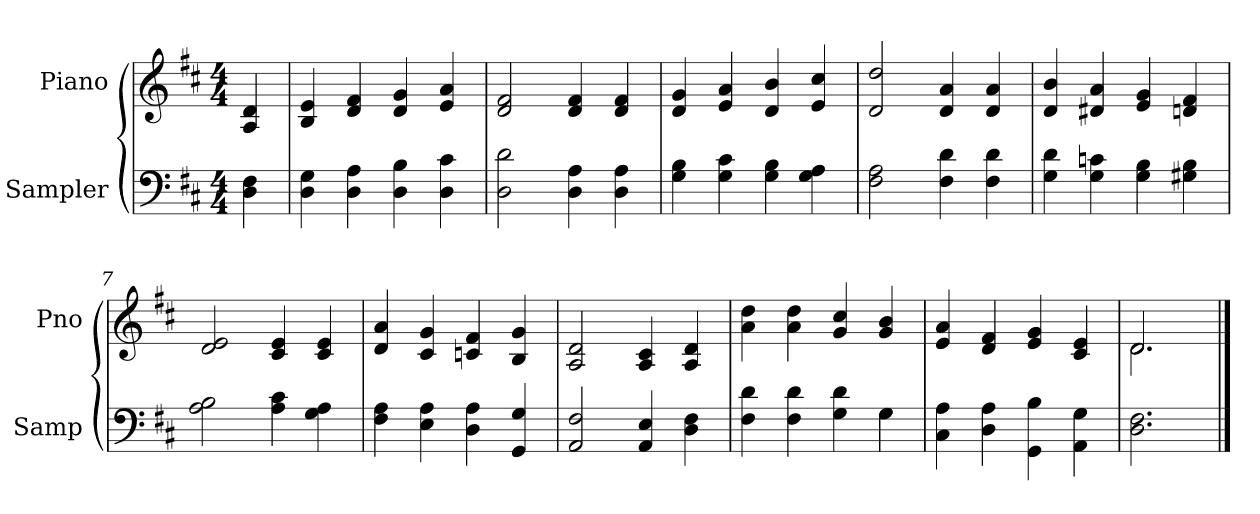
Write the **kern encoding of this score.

**kern	**kern
*part2	*part1
*staff2	*staff1
*I"Sampler	*I"Piano
*I'Samp	*I'Pno
*clefF4	*clefG2
*k[f#c#]	*k[f#c#]
*D:	*D:
*M4/4	*M4/4
=1	=1
4D 4F#	4A 4d
=2	=2
4D 4G	4B 4e
4D 4A	4d 4f#
4D 4B	4d 4g
4D 4c#	4e 4a
=3	=3
2D 2d	2d 2f#
4D 4A	4d 4f#
4D 4A	4d 4f#
=4	=4
4G 4B	4d 4g
4G 4c#	4e 4a
4G 4B	4d 4b
4G 4A	4e 4cc#
=5	=5
2F# 2A	2d 2dd
4F# 4d	4d 4a
4F# 4d	4d 4a
=6	=6
4G 4d	4d 4b
4G 4cn	4d#X 4a
4G 4B	4e 4g
4G#X 4B	4dn 4f#
=7	=7
2A 2B	2d 2e
4A 4c#	4c# 4e
4G 4A	4c# 4e
=8	=8
4F# 4A	4d 4a
4E 4A	4c# 4g
4D 4A	4cn 4f#
4GG 4G	4B 4g
=9	=9
2AA 2F#	2A 2d
4AA 4E	4A 4c#
4D 4F#	4A 4d
=10	=10
*^	*
4F# 4d	2.ryy	4a 4dd
4F# 4d	.	4a 4dd
4G 4d	.	4g 4cc#
4G\	4G	4g 4b
*v	*v	*
=11	=11
4C# 4A	4e 4a
4D 4A	4d 4f#
4GG 4B	4e 4g
4AA 4G	4c# 4e
=12	=12
*	*^
2.D 2.F#	2.d/	2.d
*	*v	*v
==	==
*-	*-
